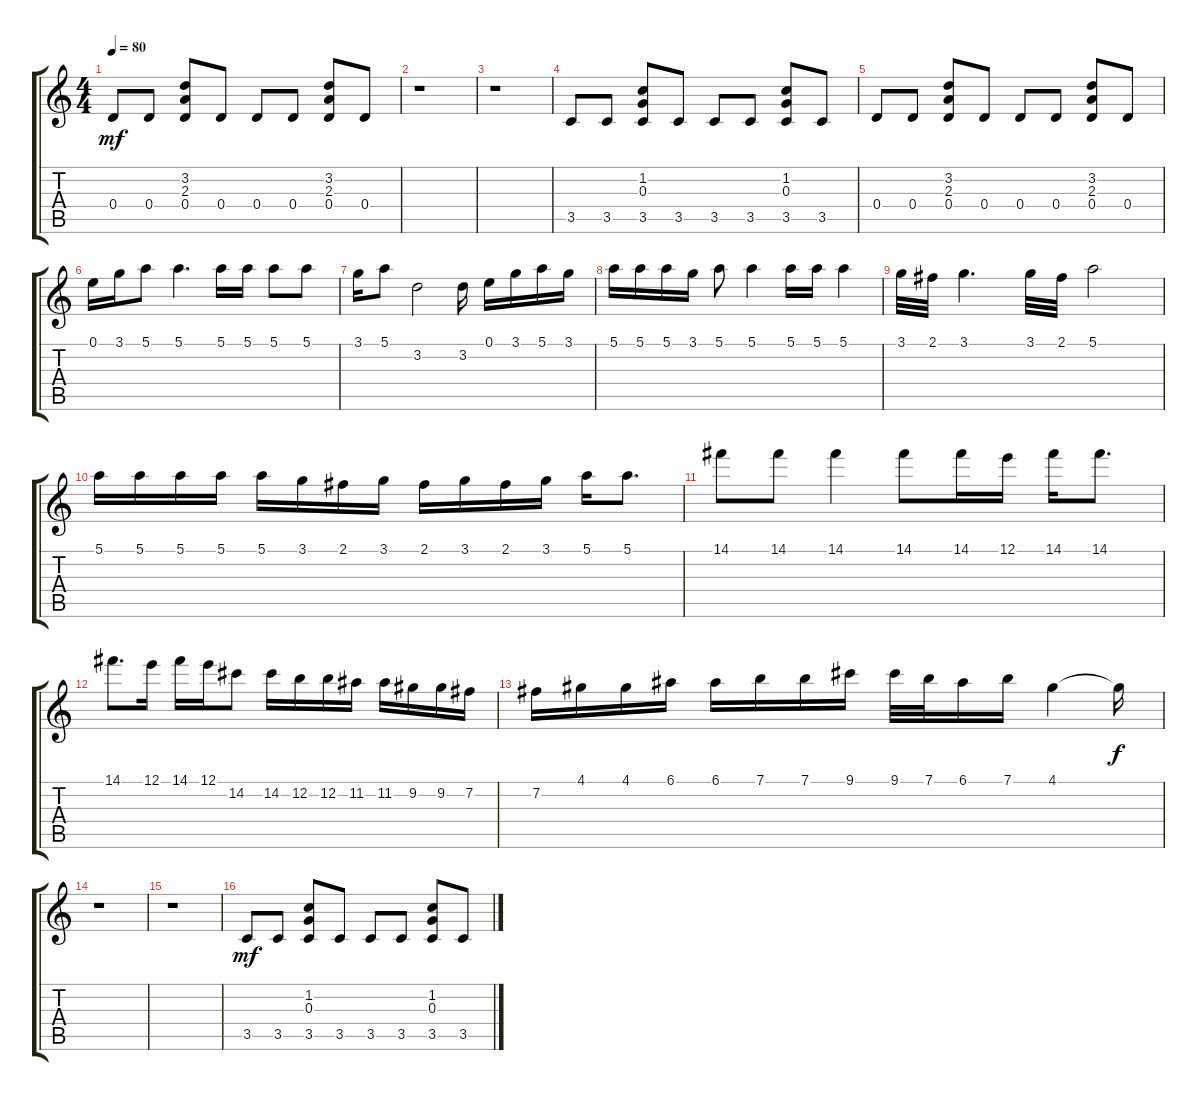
\track "" {instrument distortionguitar}
\staff {score tabs}
\tuning (E4 B3 G3 D3 A2 E2) {hide}
\ts (4 4)
\tempo 80
\clef g2
\ks c
0.4.8{dy mf} 0.4.8 (3.2 2.3 0.4).8 0.4.8 0.4.8 0.4.8 (3.2 2.3 0.4).8 0.4.8 |
r.1 |
r.1 |
3.5.8 3.5.8 (1.2 0.3 3.5).8 3.5.8 3.5.8 3.5.8 (1.2 0.3 3.5).8 3.5.8 |
0.4.8 0.4.8 (3.2 2.3 0.4).8 0.4.8 0.4.8 0.4.8 (3.2 2.3 0.4).8 0.4.8 |
0.1.16 3.1.16 5.1.8 5.1.4{d} 5.1.16 5.1.16 5.1.8 5.1.8 |
3.1.16 5.1.8 3.2.2 3.2.16 0.1.16 3.1.16 5.1.16 3.1.16 |
5.1.16 5.1.16 5.1.16 3.1.16 5.1.8 5.1.4 5.1.16 5.1.16 5.1.4 |
3.1.32 2.1.32 3.1.4{d} 3.1.32 2.1.32 5.1.2 |
5.1.16 5.1.16 5.1.16 5.1.16 5.1.16 3.1.16 2.1.16 3.1.16 2.1.16 3.1.16 2.1.16 3.1.16 5.1.16 5.1.8{d} |
14.1.8 14.1.8 14.1.4 14.1.8 14.1.16 12.1.16 14.1.16 14.1.8{d} |
14.1.8{d} 12.1.16 14.1.16 12.1.16 14.2.8 14.2.16 12.2.16 12.2.16 11.2.16 11.2.16 9.2.16 9.2.16 7.2.16 |
7.2.16 4.1.16 4.1.16 6.1.16 6.1.16 7.1.16 7.1.16 9.1.16 9.1.32 7.1.32 6.1.16 7.1.16 4.1.4 4.1{t}.16{dy f} |
r.1 |
r.1 |
3.5.8{dy mf} 3.5.8 (1.2 0.3 3.5).8 3.5.8 3.5.8 3.5.8 (1.2 0.3 3.5).8 3.5.8
